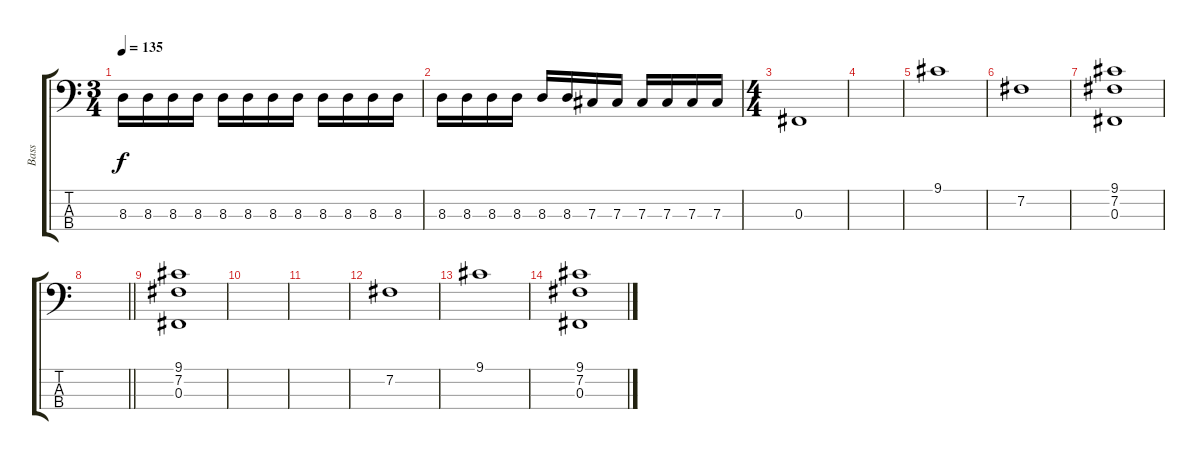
\track ("Bass" "Bass") {instrument electricbassfinger}
\staff {score tabs}
\tuning (E2 B1 Gb1 Db1) {hide}
\ts (3 4)
\tempo 135
\clef f4
\ks c
8.3.16{dy f} 8.3.16 8.3.16 8.3.16 8.3.16 8.3.16 8.3.16 8.3.16 8.3.16 8.3.16 8.3.16 8.3.16 |
8.3.16 8.3.16 8.3.16 8.3.16 8.3.16 8.3.16 7.3.16 7.3.16 7.3.16 7.3.16 7.3.16 7.3.16 |
\ts (4 4)
0.3.1 |
|
9.1.1 |
7.2.1 |
(9.1 7.2 0.3).1 |
\barLineRight lightlight
|
(9.1 7.2 0.3).1 |
|
|
7.2.1 |
9.1.1 |
(9.1 7.2 0.3).1
